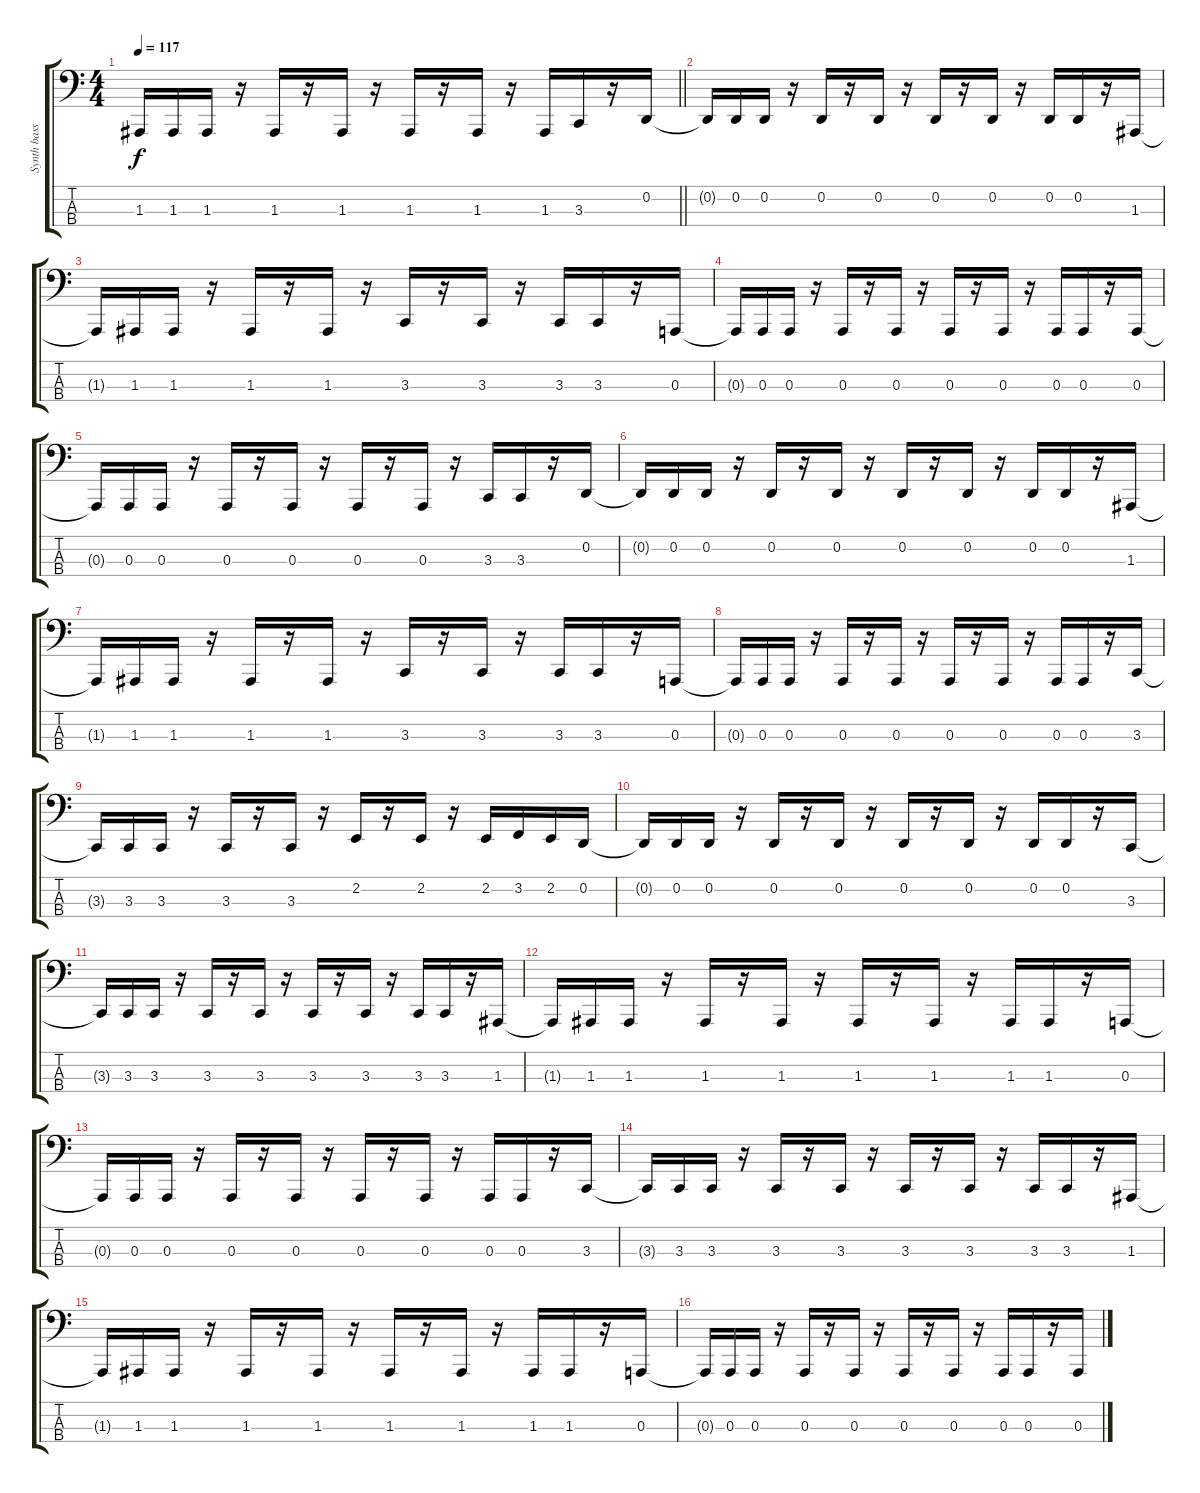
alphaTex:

\track ("Synth bass" "Synth bass") {instrument lead8bassandlead}
\staff {score tabs}
\tuning (G2 D2 A1 E1) {hide}
\ts (4 4)
\tempo 117
\clef f4
\barLineRight lightlight
\ks c
1.3{t}.16{dy f} 1.3.16 1.3.16 r.16 1.3.16 r.16 1.3.16 r.16 1.3.16 r.16 1.3.16 r.16 1.3.16 3.3.16 r.16 0.2.16 |
0.2{t}.16 0.2.16 0.2.16 r.16 0.2.16 r.16 0.2.16 r.16 0.2.16 r.16 0.2.16 r.16 0.2.16 0.2.16 r.16 1.3.16 |
1.3{t}.16 1.3.16 1.3.16 r.16 1.3.16 r.16 1.3.16 r.16 3.3.16 r.16 3.3.16 r.16 3.3.16 3.3.16 r.16 0.3.16 |
0.3{t}.16 0.3.16 0.3.16 r.16 0.3.16 r.16 0.3.16 r.16 0.3.16 r.16 0.3.16 r.16 0.3.16 0.3.16 r.16 0.3.16 |
0.3{t}.16 0.3.16 0.3.16 r.16 0.3.16 r.16 0.3.16 r.16 0.3.16 r.16 0.3.16 r.16 3.3.16 3.3.16 r.16 0.2.16 |
0.2{t}.16 0.2.16 0.2.16 r.16 0.2.16 r.16 0.2.16 r.16 0.2.16 r.16 0.2.16 r.16 0.2.16 0.2.16 r.16 1.3.16 |
1.3{t}.16 1.3.16 1.3.16 r.16 1.3.16 r.16 1.3.16 r.16 3.3.16 r.16 3.3.16 r.16 3.3.16 3.3.16 r.16 0.3.16 |
0.3{t}.16 0.3.16 0.3.16 r.16 0.3.16 r.16 0.3.16 r.16 0.3.16 r.16 0.3.16 r.16 0.3.16 0.3.16 r.16 3.3.16 |
3.3{t}.16 3.3.16 3.3.16 r.16 3.3.16 r.16 3.3.16 r.16 2.2.16 r.16 2.2.16 r.16 2.2.16 3.2.16 2.2.16 0.2.16 |
0.2{t}.16 0.2.16 0.2.16 r.16 0.2.16 r.16 0.2.16 r.16 0.2.16 r.16 0.2.16 r.16 0.2.16 0.2.16 r.16 3.3.16 |
3.3{t}.16 3.3.16 3.3.16 r.16 3.3.16 r.16 3.3.16 r.16 3.3.16 r.16 3.3.16 r.16 3.3.16 3.3.16 r.16 1.3.16 |
1.3{t}.16 1.3.16 1.3.16 r.16 1.3.16 r.16 1.3.16 r.16 1.3.16 r.16 1.3.16 r.16 1.3.16 1.3.16 r.16 0.3.16 |
0.3{t}.16 0.3.16 0.3.16 r.16 0.3.16 r.16 0.3.16 r.16 0.3.16 r.16 0.3.16 r.16 0.3.16 0.3.16 r.16 3.3.16 |
3.3{t}.16 3.3.16 3.3.16 r.16 3.3.16 r.16 3.3.16 r.16 3.3.16 r.16 3.3.16 r.16 3.3.16 3.3.16 r.16 1.3.16 |
1.3{t}.16 1.3.16 1.3.16 r.16 1.3.16 r.16 1.3.16 r.16 1.3.16 r.16 1.3.16 r.16 1.3.16 1.3.16 r.16 0.3.16 |
0.3{t}.16 0.3.16 0.3.16 r.16 0.3.16 r.16 0.3.16 r.16 0.3.16 r.16 0.3.16 r.16 0.3.16 0.3.16 r.16 0.3.16
